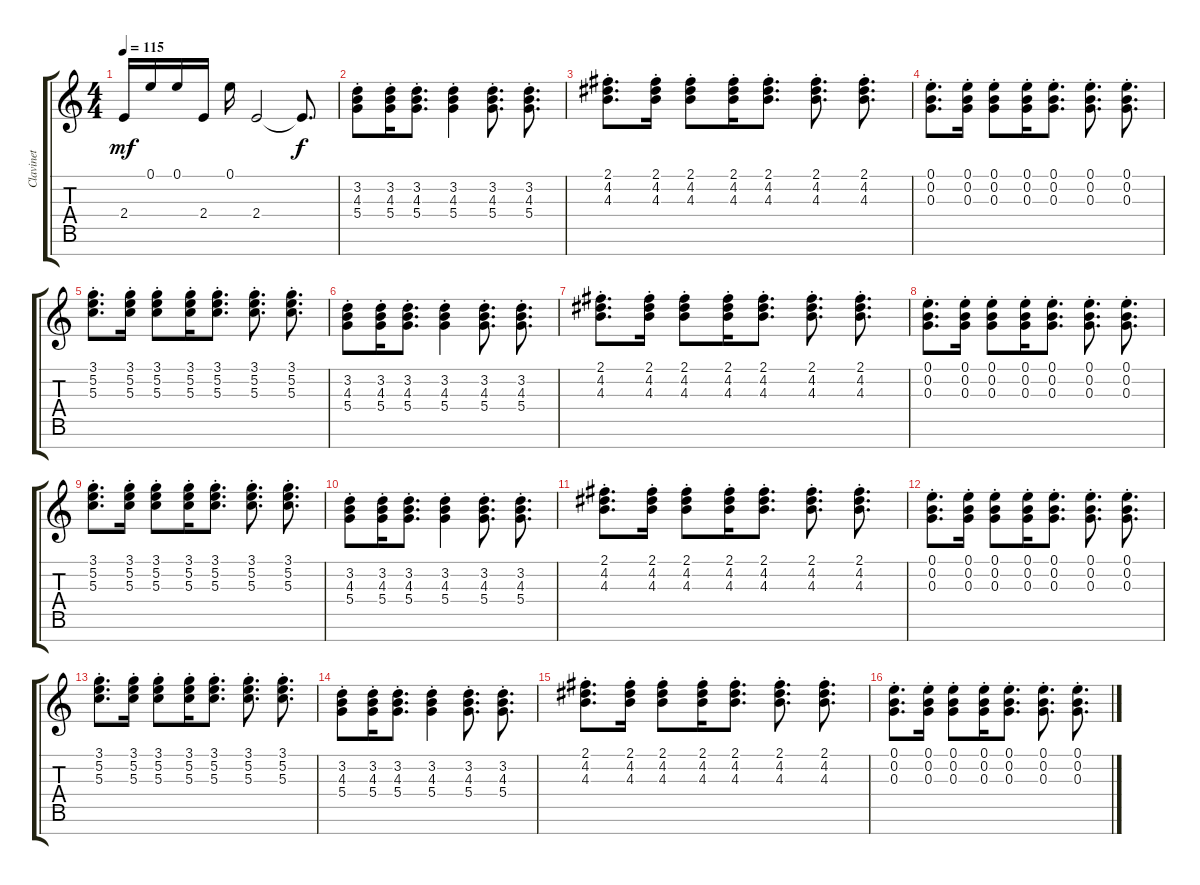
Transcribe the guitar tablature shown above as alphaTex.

\track ("Clavinet" "Clavinet") {instrument electricguitarclean}
\staff {score tabs}
\tuning (E4 B3 G3 D3 A2 E2 B1) {hide}
\ts (4 4)
\tempo 115
\clef g2
\ks c
2.4.16{dy mf} 0.1.16 0.1.16 2.4.16 0.1.16 2.4.2 2.4{t}.8{d dy f} |
(3.2{st} 4.3{st} 5.4{st}).8 (3.2{st} 4.3{st} 5.4{st}).16 (3.2{st} 4.3{st} 5.4{st}).8{d} (3.2{st} 4.3{st} 5.4{st}).4 (3.2{st} 4.3{st} 5.4{st}).8{d} (3.2{st} 4.3{st} 5.4{st}).8{d} |
(2.1{st} 4.2{st} 4.3{st}).8{d} (2.1{st} 4.2{st} 4.3{st}).16 (2.1{st} 4.2{st} 4.3{st}).8 (2.1{st} 4.2{st} 4.3{st}).16 (2.1{st} 4.2{st} 4.3{st}).8{d} (2.1{st} 4.2{st} 4.3{st}).8{d} (2.1{st} 4.2{st} 4.3{st}).8{d} |
(0.1{st} 0.2{st} 0.3{st}).8{d} (0.1{st} 0.2{st} 0.3{st}).16 (0.1{st} 0.2{st} 0.3{st}).8 (0.1{st} 0.2{st} 0.3{st}).16 (0.1{st} 0.2{st} 0.3{st}).8{d} (0.1{st} 0.2{st} 0.3{st}).8{d} (0.1{st} 0.2{st} 0.3{st}).8{d} |
(3.1{st} 5.2{st} 5.3{st}).8{d} (3.1{st} 5.2{st} 5.3{st}).16 (3.1{st} 5.2{st} 5.3{st}).8 (3.1{st} 5.2{st} 5.3{st}).16 (3.1{st} 5.2{st} 5.3{st}).8{d} (3.1{st} 5.2{st} 5.3{st}).8{d} (3.1{st} 5.2{st} 5.3{st}).8{d} |
(3.2{st} 4.3{st} 5.4{st}).8 (3.2{st} 4.3{st} 5.4{st}).16 (3.2{st} 4.3{st} 5.4{st}).8{d} (3.2{st} 4.3{st} 5.4{st}).4 (3.2{st} 4.3{st} 5.4{st}).8{d} (3.2{st} 4.3{st} 5.4{st}).8{d} |
(2.1{st} 4.2{st} 4.3{st}).8{d} (2.1{st} 4.2{st} 4.3{st}).16 (2.1{st} 4.2{st} 4.3{st}).8 (2.1{st} 4.2{st} 4.3{st}).16 (2.1{st} 4.2{st} 4.3{st}).8{d} (2.1{st} 4.2{st} 4.3{st}).8{d} (2.1{st} 4.2{st} 4.3{st}).8{d} |
(0.1{st} 0.2{st} 0.3{st}).8{d} (0.1{st} 0.2{st} 0.3{st}).16 (0.1{st} 0.2{st} 0.3{st}).8 (0.1{st} 0.2{st} 0.3{st}).16 (0.1{st} 0.2{st} 0.3{st}).8{d} (0.1{st} 0.2{st} 0.3{st}).8{d} (0.1{st} 0.2{st} 0.3{st}).8{d} |
(3.1{st} 5.2{st} 5.3{st}).8{d} (3.1{st} 5.2{st} 5.3{st}).16 (3.1{st} 5.2{st} 5.3{st}).8 (3.1{st} 5.2{st} 5.3{st}).16 (3.1{st} 5.2{st} 5.3{st}).8{d} (3.1{st} 5.2{st} 5.3{st}).8{d} (3.1{st} 5.2{st} 5.3{st}).8{d} |
(3.2{st} 4.3{st} 5.4{st}).8 (3.2{st} 4.3{st} 5.4{st}).16 (3.2{st} 4.3{st} 5.4{st}).8{d} (3.2{st} 4.3{st} 5.4{st}).4 (3.2{st} 4.3{st} 5.4{st}).8{d} (3.2{st} 4.3{st} 5.4{st}).8{d} |
(2.1{st} 4.2{st} 4.3{st}).8{d} (2.1{st} 4.2{st} 4.3{st}).16 (2.1{st} 4.2{st} 4.3{st}).8 (2.1{st} 4.2{st} 4.3{st}).16 (2.1{st} 4.2{st} 4.3{st}).8{d} (2.1{st} 4.2{st} 4.3{st}).8{d} (2.1{st} 4.2{st} 4.3{st}).8{d} |
(0.1{st} 0.2{st} 0.3{st}).8{d} (0.1{st} 0.2{st} 0.3{st}).16 (0.1{st} 0.2{st} 0.3{st}).8 (0.1{st} 0.2{st} 0.3{st}).16 (0.1{st} 0.2{st} 0.3{st}).8{d} (0.1{st} 0.2{st} 0.3{st}).8{d} (0.1{st} 0.2{st} 0.3{st}).8{d} |
(3.1{st} 5.2{st} 5.3{st}).8{d} (3.1{st} 5.2{st} 5.3{st}).16 (3.1{st} 5.2{st} 5.3{st}).8 (3.1{st} 5.2{st} 5.3{st}).16 (3.1{st} 5.2{st} 5.3{st}).8{d} (3.1{st} 5.2{st} 5.3{st}).8{d} (3.1{st} 5.2{st} 5.3{st}).8{d} |
(3.2{st} 4.3{st} 5.4{st}).8 (3.2{st} 4.3{st} 5.4{st}).16 (3.2{st} 4.3{st} 5.4{st}).8{d} (3.2{st} 4.3{st} 5.4{st}).4 (3.2{st} 4.3{st} 5.4{st}).8{d} (3.2{st} 4.3{st} 5.4{st}).8{d} |
(2.1{st} 4.2{st} 4.3{st}).8{d} (2.1{st} 4.2{st} 4.3{st}).16 (2.1{st} 4.2{st} 4.3{st}).8 (2.1{st} 4.2{st} 4.3{st}).16 (2.1{st} 4.2{st} 4.3{st}).8{d} (2.1{st} 4.2{st} 4.3{st}).8{d} (2.1{st} 4.2{st} 4.3{st}).8{d} |
(0.1{st} 0.2{st} 0.3{st}).8{d} (0.1{st} 0.2{st} 0.3{st}).16 (0.1{st} 0.2{st} 0.3{st}).8 (0.1{st} 0.2{st} 0.3{st}).16 (0.1{st} 0.2{st} 0.3{st}).8{d} (0.1{st} 0.2{st} 0.3{st}).8{d} (0.1{st} 0.2{st} 0.3{st}).8{d}
